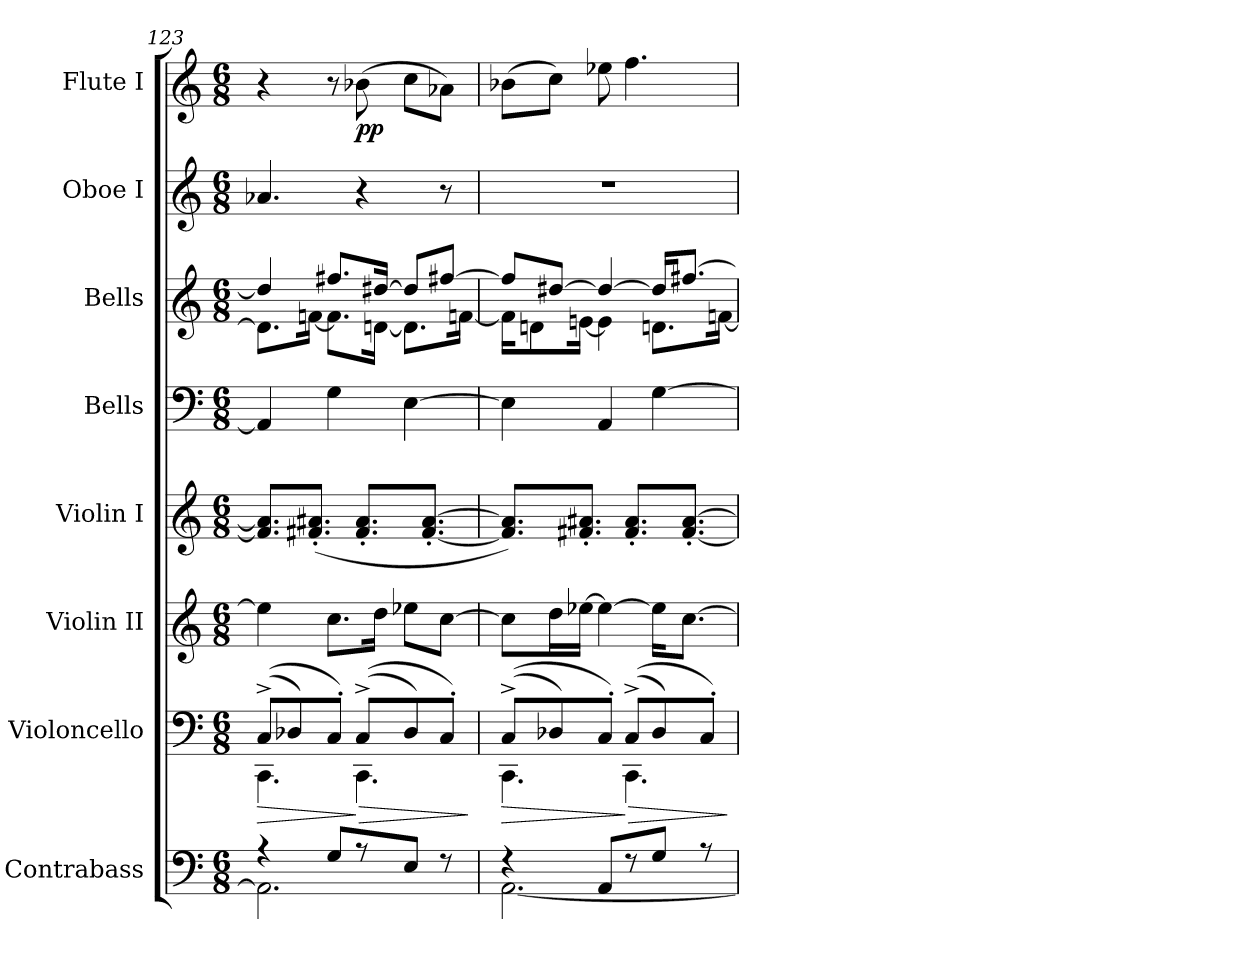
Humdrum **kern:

**kern	**kern	**dynam	**kern	**kern	**kern	**kern	**kern	**kern	**dynam
*part8	*part7	*part7	*part6	*part5	*part4	*part3	*part2	*part1	*part1
*staff8	*staff7	*staff7	*staff6	*staff5	*staff4	*staff3	*staff2	*staff1	*staff1
*I"Contrabass	*I"Violoncello	*	*I"Violin II	*I"Violin I	*I"Bells	*I"Bells	*I"Oboe I	*I"Flute I	*
*I'Cb.	*I'Vc.	*	*I'Vln. II	*I'Vln. I	*	*	*I'Ob.	*I'Fl.	*
*clefF4	*clefF4	*	*clefG2	*clefG2	*clefF4	*clefG2	*clefG2	*clefG2	*
*k[]	*k[]	*	*k[]	*k[]	*k[]	*k[]	*k[]	*k[]	*
*C:	*C:	*	*C:	*C:	*C:	*C:	*C:	*C:	*
*M6/8	*M6/8	*	*M6/8	*M6/8	*M6/8	*M6/8	*M6/8	*M6/8	*
=123	=123	=123	=123	=123	=123	=123	=123	=123	=123
*^	*^	*	*	*	*	*	*	*	*
!	!	!	!	!LO:HP:b	!	!	!	!	!	!	!
*	*	*	*	*	*	*	*	*^	*	*	*
4r	2.AA]	((8C^L	4.CC	>	4ee-]	8.f#] 8.a#]L	4AA]	4dd#]	8.dL]	4.a-X	4r	.
.	.	8D-X)	.	.	.	.	.	.	.	.	.	.
.	.	.	.	.	.	(8.f#X' 8.a#X'J	.	.	[16fnJk	.	.	.
8GL	.	8C'J)	.	.	8.ccL	.	4G	8.ff#XL	8.fL]	.	8r	.
!	!	!	!	!LO:HP:n=1:b	!	!	!	!	!	!	!	!
8r	.	((8C^L	4.CC	] >	.	8.f#' 8.a#'L	.	.	.	4r	(8b-X	pp
.	.	.	.	.	16ddJk	.	.	[16dd#XJk	[16dnJk	.	.	.
8EJ	.	8D-)	.	.	8ee-XL	.	[4E	8dd#L]	8.dL]	.	8ccL	.
.	.	.	.	.	.	[8.f#' [8.a#'J	.	.	.	.	.	.
8r	.	8C'J)	.	.	[8ccJ	.	.	[8ff#XJ	.	8r	8a-XJ)	.
.	.	.	.	.	.	.	.	.	[16fnJk	.	.	.
*v	*v	*	*	*	*	*	*	*v	*v	*	*	*
*	*v	*v	*	*	*	*	*	*	*	*
.	.	]	.	.	.	.	.	.	.
=124	=124	=124	=124	=124	=124	=124	=124	=124	=124
*^	*^	*	*	*	*	*	*	*	*
!	!	!	!	!LO:HP:b	!	!	!	!	!	!	!
*	*	*	*	*	*	*	*	*^	*	*	*
4r	[2.AA	((8C^L	4.CC	>	8ccL]	8.f#] 8.a#]L)	4E]	8ff#L]	16fKL]	4%3r	(8b-XL	.
.	.	.	.	.	.	.	.	.	8dn	.	.	.
.	.	8D-X)	.	.	16ddL	.	.	[8dd#XJ	.	.	8ccJ)	.
.	.	.	.	.	[16ee-XJJ	8.f#X' 8.a#Xi'J	.	.	[16enJk	.	.	.
8AAL	.	8C'J)	.	.	4ee-_	.	4AA	4dd#_	4e]	.	8ee-Xi	.
!	!	!	!	!LO:HP:n=1:b	!	!	!	!	!	!	!	!
8r	.	((8C^L	4.CC	] >	.	8.f#' 8.a#'L	.	.	.	.	4.ff	.
8GJ	.	8D-)	.	.	16ee-KL]	.	[4G	16dd#KL]	8.dnL	.	.	.
.	.	.	.	.	[8.ccJ	[8.f#' [8.a#'J	.	[8.ff#XJ	.	.	.	.
8r	.	8C'J)	.	.	.	.	.	.	.	.	.	.
.	.	.	.	.	.	.	.	.	[16fnJk	.	.	.
*v	*v	*	*	*	*	*	*	*v	*v	*	*	*
*	*v	*v	*	*	*	*	*	*	*	*
.	.	]	.	.	.	.	.	.	.
=	=	=	=	=	=	=	=	=	=
*-	*-	*-	*-	*-	*-	*-	*-	*-	*-
